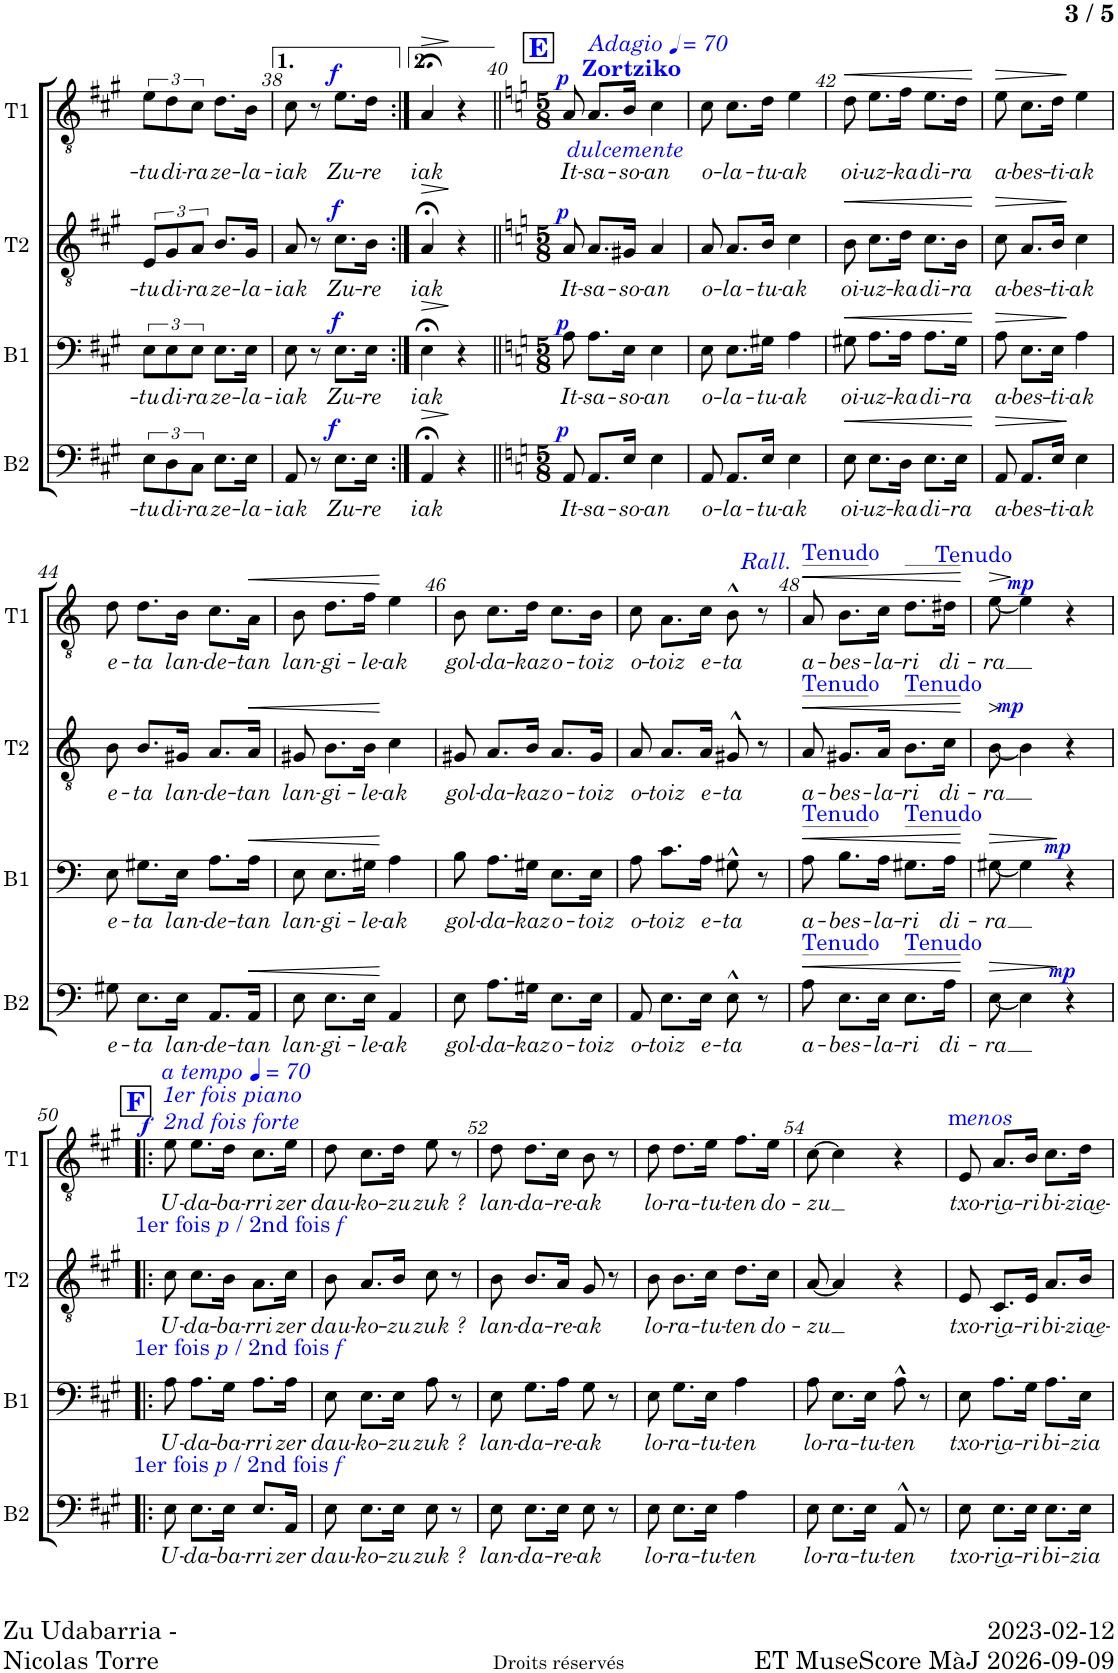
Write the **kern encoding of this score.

**kern	**text	**dynam	**kern	**text	**dynam	**kern	**text	**dynam	**kern	**text	**dynam
*part4	*part4	*part4	*part3	*part3	*part3	*part2	*part2	*part2	*part1	*part1	*part1
*staff4	*staff4	*staff4	*staff3	*staff3	*staff3	*staff2	*staff2	*staff2	*staff1	*staff1	*staff1
*I"Basse	*	*	*I"Baryton	*	*	*I"Ténor 2	*	*	*I"Ténor 1	*	*
*I'B2	*	*	*I'B1	*	*	*I'T2	*	*	*I'T1	*	*
!!LO:PB:g=z
*clefF4	*	*	*clefF4	*	*	*clefGv2	*	*	*clefGv2	*	*
*k[f#c#g#]	*	*	*k[f#c#g#]	*	*	*k[f#c#g#]	*	*	*k[f#c#g#]	*	*
*M2/4	*	*	*M2/4	*	*	*M2/4	*	*	*M2/4	*	*
=37	=37	=37	=37	=37	=37	=37	=37	=37	=37	=37	=37
!	!LO:LY:b	!	!	!LO:LY:b	!	!	!LO:LY:b	!	!	!LO:LY:b	!
12E\L	-tu	.	12E\L	-tu	.	12E/L	-tu	.	12e\L	-tu	.
!	!LO:LY:b	!	!	!LO:LY:b	!	!	!LO:LY:b	!	!	!LO:LY:b	!
12D\	di-	.	12E\	di-	.	12G#/	di-	.	12d\	di-	.
!	!LO:LY:b	!	!	!LO:LY:b	!	!	!LO:LY:b	!	!	!LO:LY:b	!
12C#\J	-ra	.	12E\J	-ra	.	12A/J	-ra	.	12c#\J	-ra	.
!	!LO:LY:b	!	!	!LO:LY:b	!	!	!LO:LY:b	!	!	!LO:LY:b	!
8.E\L	ze-	.	8.E\L	ze-	.	8.B/L	ze-	.	8.d\L	ze-	.
!	!LO:LY:b	!	!	!LO:LY:b	!	!	!LO:LY:b	!	!	!LO:LY:b	!
16E\Jk	-la-	.	16E\Jk	-la-	.	16G#/Jk	-la-	.	16B\Jk	-la-	.
=38	=38	=38	=38	=38	=38	=38	=38	=38	=38	=38	=38
!	!LO:LY:b	!	!	!LO:LY:b	!	!	!LO:LY:b	!	!	!LO:LY:b	!
8AA/	-iak	.	8E\	-iak	.	8A/	-iak	.	8c#\	-iak	.
8r	.	.	8r	.	.	8r	.	.	8r	.	.
!	!LO:LY:b	!LO:DY:a	!	!LO:LY:b	!LO:DY:a	!	!LO:LY:b	!LO:DY:a	!	!LO:LY:b	!LO:DY:a
8.E\L	Zu-	f	8.E\L	Zu-	f	8.c#\L	Zu-	f	8.e\L	Zu-	f
!	!LO:LY:b	!	!	!LO:LY:b	!	!	!LO:LY:b	!	!	!LO:LY:b	!
16E\Jk	-re	.	16E\Jk	-re	.	16B\Jk	-re	.	16d\Jk	-re	.
=39:|!	=39:|!	=39:|!	=39:|!	=39:|!	=39:|!	=39:|!	=39:|!	=39:|!	=39:|!	=39:|!	=39:|!
!	!LO:LY:b	!LO:HP:b	!	!LO:LY:b	!LO:HP:b	!	!LO:LY:b	!LO:HP:b	!	!LO:LY:b	!LO:HP:b
4AA;</	-iak	>	4E;<\	-iak	>	4A;</	-iak	>	4A;</	-iak	>
4r	.	]	4r	.	]	4r	.	]	4r	.	]
=40||	=40||	=40||	=40||	=40||	=40||	=40||	=40||	=40||	=40||	=40||	=40||
!!LO:REH:place=s1:a:B:cj:color=#0000FF:fs=14:t=E
*k[]	*	*	*k[]	*	*	*k[]	*	*	*k[]	*	*
*M5/8	*	*	*M5/8	*	*	*M5/8	*	*	*M5/8	*	*
*	*	*	*	*	*	*	*	*	*MM70	*	*
!	!	!	!	!	!	!	!	!	!LO:TX:a:i:t=Adagio	!	!
!	!	!	!	!	!	!	!	!	!LO:TX:a:B:color=#0000FF:t=Zortziko	!	!
!	!	!	!	!	!	!	!	!	!LO:TX:b:i:color=#0000FF:t=dulcemente	!	!
!	!LO:LY:b	!LO:DY:a	!	!LO:LY:b	!LO:DY:a	!	!LO:LY:b	!LO:DY:a	!	!LO:LY:b	!LO:DY:a
8AA/	It-	p	8A\	It-	p	8A/	It-	p	8A/	It-	p
!	!LO:LY:b	!	!	!LO:LY:b	!	!	!LO:LY:b	!	!	!LO:LY:b	!
8.AA/L	-sa-	.	8.A\L	-sa-	.	8.A/L	-sa-	.	8.A/L	-sa-	.
!	!LO:LY:b	!	!	!LO:LY:b	!	!	!LO:LY:b	!	!	!LO:LY:b	!
16E/Jk	-so-	.	16E\Jk	-so-	.	16G#X/Jk	-so-	.	16B/Jk	-so-	.
!	!LO:LY:b	!	!	!LO:LY:b	!	!	!LO:LY:b	!	!	!LO:LY:b	!
4E\	-an	.	4E\	-an	.	4A/	-an	.	4c\	-an	.
=41	=41	=41	=41	=41	=41	=41	=41	=41	=41	=41	=41
!	!LO:LY:b	!	!	!LO:LY:b	!	!	!LO:LY:b	!	!	!LO:LY:b	!
8AA/	o-	.	8E\	o-	.	8A/	o-	.	8c\	o-	.
!	!LO:LY:b	!	!	!LO:LY:b	!	!	!LO:LY:b	!	!	!LO:LY:b	!
8.AA/L	-la-	.	8.E\L	-la-	.	8.A/L	-la-	.	8.c\L	-la-	.
!	!LO:LY:b	!	!	!LO:LY:b	!	!	!LO:LY:b	!	!	!LO:LY:b	!
16E/Jk	-tu-	.	16G#X\Jk	-tu-	.	16B/Jk	-tu-	.	16d\Jk	-tu-	.
!	!LO:LY:b	!	!	!LO:LY:b	!	!	!LO:LY:b	!	!	!LO:LY:b	!
4E\	-ak	.	4A\	-ak	.	4c\	-ak	.	4e\	-ak	.
=42	=42	=42	=42	=42	=42	=42	=42	=42	=42	=42	=42
!	!LO:LY:b	!LO:HP:b	!	!LO:LY:b	!LO:HP:b	!	!LO:LY:b	!LO:HP:b	!	!LO:LY:b	!LO:HP:b
8E\	oi-	<	8G#X\	oi-	<	8B\	oi-	<	8d\	oi-	<
!	!LO:LY:b	!	!	!LO:LY:b	!	!	!LO:LY:b	!	!	!LO:LY:b	!
8.E\L	-uz-	.	8.A\L	-uz-	.	8.c\L	-uz-	.	8.e\L	-uz-	.
!	!LO:LY:b	!	!	!LO:LY:b	!	!	!LO:LY:b	!	!	!LO:LY:b	!
16D\Jk	-ka	.	16A\Jk	-ka	.	16d\Jk	-ka	.	16f\Jk	-ka	.
!	!LO:LY:b	!	!	!LO:LY:b	!	!	!LO:LY:b	!	!	!LO:LY:b	!
8.E\L	di-	.	8.A\L	di-	.	8.c\L	di-	.	8.e\L	di-	.
!	!LO:LY:b	!	!	!LO:LY:b	!	!	!LO:LY:b	!	!	!LO:LY:b	!
16E\Jk	-ra	.	16G#\Jk	-ra	.	16B\Jk	-ra	.	16d\Jk	-ra	.
.	.	[	.	.	[	.	.	[	.	.	[
=43	=43	=43	=43	=43	=43	=43	=43	=43	=43	=43	=43
!	!LO:LY:b	!LO:HP:b	!	!LO:LY:b	!LO:HP:b	!	!LO:LY:b	!LO:HP:b	!	!LO:LY:b	!LO:HP:b
8AA/	a-	>	8A\	a-	>	8c\	a-	>	8e\	a-	>
!	!LO:LY:b	!	!	!LO:LY:b	!	!	!LO:LY:b	!	!	!LO:LY:b	!
8.AA/L	-bes-	.	8.E\L	-bes-	.	8.A/L	-bes-	.	8.c\L	-bes-	.
!	!LO:LY:b	!	!	!LO:LY:b	!	!	!LO:LY:b	!	!	!LO:LY:b	!
16E/Jk	-ti-	.	16E\Jk	-ti-	.	16B/Jk	-ti-	.	16d\Jk	-ti-	.
!	!LO:LY:b	!	!	!LO:LY:b	!	!	!LO:LY:b	!	!	!LO:LY:b	!
4E\	-ak	]	4A\	-ak	]	4c\	-ak	]	4e\	-ak	]
!!LO:LB:g=z
=44	=44	=44	=44	=44	=44	=44	=44	=44	=44	=44	=44
!	!LO:LY:b	!	!	!LO:LY:b	!	!	!LO:LY:b	!	!	!LO:LY:b	!
8G#X\	e-	.	8E\	e-	.	8B\	e-	.	8d\	e-	.
!	!LO:LY:b	!	!	!LO:LY:b	!	!	!LO:LY:b	!	!	!LO:LY:b	!
8.E\L	-ta	.	8.G#X\L	-ta	.	8.B/L	-ta	.	8.d\L	-ta	.
!	!LO:LY:b	!	!	!LO:LY:b	!	!	!LO:LY:b	!	!	!LO:LY:b	!
16E\Jk	lan-	.	16E\Jk	lan-	.	16G#X/Jk	lan-	.	16B\Jk	lan-	.
!	!LO:LY:b	!	!	!LO:LY:b	!	!	!LO:LY:b	!	!	!LO:LY:b	!
8.AA/L	-de-	.	8.A\L	-de-	.	8.A/L	-de-	.	8.c\L	-de-	.
!	!LO:LY:b	!LO:HP:b	!	!LO:LY:b	!LO:HP:b	!	!LO:LY:b	!LO:HP:b	!	!LO:LY:b	!LO:HP:b
16AA/Jk	-tan	<	16A\Jk	-tan	<	16A/Jk	-tan	<	16A\Jk	-tan	<
=45	=45	=45	=45	=45	=45	=45	=45	=45	=45	=45	=45
!	!LO:LY:b	!	!	!LO:LY:b	!	!	!LO:LY:b	!	!	!LO:LY:b	!
8E\	lan-	.	8E\	lan-	.	8G#X/	lan-	.	8B\	lan-	.
!	!LO:LY:b	!	!	!LO:LY:b	!	!	!LO:LY:b	!	!	!LO:LY:b	!
8.E\L	-gi-	.	8.E\L	-gi-	.	8.B\L	-gi-	.	8.d\L	-gi-	.
!	!LO:LY:b	!	!	!LO:LY:b	!	!	!LO:LY:b	!	!	!LO:LY:b	!
16E\Jk	-le-	.	16G#X\Jk	-le-	.	16B\Jk	-le-	.	16f\Jk	-le-	.
!	!LO:LY:b	!	!	!LO:LY:b	!	!	!LO:LY:b	!	!	!LO:LY:b	!
4AA/	-ak	[	4A\	-ak	[	4c\	-ak	[	4e\	-ak	[
=46	=46	=46	=46	=46	=46	=46	=46	=46	=46	=46	=46
!	!LO:LY:b	!	!	!LO:LY:b	!	!	!LO:LY:b	!	!	!LO:LY:b	!
8E\	gol-	.	8B\	gol-	.	8G#X/	gol-	.	8B\	gol-	.
!	!LO:LY:b	!	!	!LO:LY:b	!	!	!LO:LY:b	!	!	!LO:LY:b	!
8.A\L	-da-	.	8.A\L	-da-	.	8.A/L	-da-	.	8.c\L	-da-	.
!	!LO:LY:b	!	!	!LO:LY:b	!	!	!LO:LY:b	!	!	!LO:LY:b	!
16G#X\Jk	-kaz	.	16G#X\Jk	-kaz	.	16B/Jk	-kaz	.	16d\Jk	-kaz	.
!	!LO:LY:b	!	!	!LO:LY:b	!	!	!LO:LY:b	!	!	!LO:LY:b	!
8.E\L	o-	.	8.E\L	o-	.	8.A/L	o-	.	8.c\L	o-	.
!	!LO:LY:b	!	!	!LO:LY:b	!	!	!LO:LY:b	!	!	!LO:LY:b	!
16E\Jk	-toiz	.	16E\Jk	-toiz	.	16G#/Jk	-toiz	.	16B\Jk	-toiz	.
=47	=47	=47	=47	=47	=47	=47	=47	=47	=47	=47	=47
!	!LO:LY:b	!	!	!LO:LY:b	!	!	!LO:LY:b	!	!	!LO:LY:b	!
8AA/	o-	.	8A\	o-	.	8A/	o-	.	8c\	o-	.
!	!LO:LY:b	!	!	!LO:LY:b	!	!	!LO:LY:b	!	!	!LO:LY:b	!
8.E\L	-toiz	.	8.c\L	-toiz	.	8.A/L	-toiz	.	8.A\L	-toiz	.
!	!LO:LY:b	!	!	!LO:LY:b	!	!	!LO:LY:b	!	!	!LO:LY:b	!
16E\Jk	e-	.	16A\Jk	e-	.	16A/Jk	e-	.	16c\Jk	e-	.
!	!LO:LY:b	!	!	!LO:LY:b	!	!	!LO:LY:b	!	!	!LO:LY:b	!
8E^^\	-ta	.	8G#X^^\	-ta	.	8G#X^^/	-ta	.	8B^^\	-ta	.
8r	.	.	8r	.	.	8r	.	.	8r	.	.
=48	=48	=48	=48	=48	=48	=48	=48	=48	=48	=48	=48
!	!	!	!	!	!	!	!	!	!LO:TX:a:i:color=#0000FF:t=Rall.	!	!
!	!	!	!	!	!	!	!	!	!LO:TX:a:color=#0000FF:t=Tenudo	!	!
!	!	!	!	!	!	!LO:TX:a:color=#0000FF:t=Tenudo	!	!	!	!	!
!	!	!	!LO:TX:a:color=#0000FF:t=Tenudo	!	!	!	!	!	!	!	!
!LO:TX:a:color=#0000FF:t=Tenudo	!	!	!	!	!	!	!	!	!	!	!
!	!LO:LY:b	!	!	!LO:LY:b	!	!	!LO:LY:b	!	!	!LO:LY:b	!
8A\	a-	.	8A\	a-	.	8A/	a-	.	8A/	a-	.
!	!LO:LY:b	!LO:HP:b	!	!LO:LY:b	!LO:HP:b	!	!LO:LY:b	!LO:HP:b	!	!LO:LY:b	!LO:HP:b
8.E\L	-bes-	<	8.B\L	-bes-	<	8.G#X/L	-bes-	<	8.B\L	-bes-	<
!	!	!	!	!	!	!	!	!	!LO:TX:a:color=#0000FF:t=Tenudo	!	!
!	!LO:LY:b	!	!	!LO:LY:b	!	!	!LO:LY:b	!	!	!LO:LY:b	!
16E\Jk	-la-	.	16A\Jk	-la-	.	16A/Jk	-la-	.	16c\Jk	-la-	.
!	!	!	!	!	!	!LO:TX:a:color=#0000FF:t=Tenudo	!	!	!	!	!
!	!	!	!LO:TX:a:color=#0000FF:t=Tenudo	!	!	!	!	!	!	!	!
!LO:TX:a:color=#0000FF:t=Tenudo	!	!	!	!	!	!	!	!	!	!	!
!	!LO:LY:b	!	!	!LO:LY:b	!	!	!LO:LY:b	!	!	!LO:LY:b	!
8.E\L	-ri	.	8.G#X\L	-ri	.	8.B\L	-ri	.	8.d\L	-ri	.
!	!LO:LY:b	!	!	!LO:LY:b	!	!	!LO:LY:b	!	!	!LO:LY:b	!
16A\Jk	di-	.	16A\Jk	di-	.	16c\Jk	di-	.	16d#X\Jk	di-	.
.	.	[	.	.	[	.	.	[	.	.	[
=49	=49	=49	=49	=49	=49	=49	=49	=49	=49	=49	=49
!	!LO:LY:b	!LO:HP:b	!	!LO:LY:b	!LO:HP:b	!	!LO:LY:b	!LO:HP:b	!	!LO:LY:b	!LO:HP:b
[<8E\	-ra	>	[<8G#X\	-ra	>	[<8B\	-ra	>	[<8e\	-ra	>
!	!	!LO:DY:a	!	!	!LO:DY:a	!	!	!	!	!	!
4E\]	.	mp	4G#\]	.	mp	4B\]	.	.	4e\]	.	]
!	!	!	!	!	!	!	!	!LO:DY:n=1:a	!	!	!LO:DY:a
4r	.	]	4r	.	]	4r	.	] mp	4r	.	mp
!!LO:LB:g=z
=50!|:	=50!|:	=50!|:	=50!|:	=50!|:	=50!|:	=50!|:	=50!|:	=50!|:	=50!|:	=50!|:	=50!|:
!!LO:REH:place=s1:a:B:cj:color=#0000FF:fs=14:t=F
*k[f#c#g#]	*	*	*k[f#c#g#]	*	*	*k[f#c#g#]	*	*	*k[f#c#g#]	*	*
*	*	*	*	*	*	*	*	*	*MM70	*	*
!	!	!	!	!	!	!	!	!	!LO:TX:a:i:color=#0000FF:t=a tempo	!	!
!	!	!	!	!	!	!	!	!	!LO:TX:a:i:color=#0000FF:t=1er fois piano	!	!
!	!	!	!	!	!	!	!	!	!LO:TX:a:t=2nd fois forte	!	!
!	!	!	!	!	!	!LO:TX:a:color=#0000FF:t=1er fois	!	!	!	!	!
!	!	!	!	!	!	!LO:TX:a:i:t=p	!	!	!	!	!
!	!	!	!	!	!	!LO:TX:a:t=/ 2nd fois	!	!	!	!	!
!	!	!	!	!	!	!LO:TX:a:i:t=f	!	!	!	!	!
!	!	!	!LO:TX:a:color=#0000FF:t=1er fois	!	!	!	!	!	!	!	!
!	!	!	!LO:TX:a:i:t=p	!	!	!	!	!	!	!	!
!	!	!	!LO:TX:a:t=/ 2nd fois	!	!	!	!	!	!	!	!
!	!	!	!LO:TX:a:i:t=f	!	!	!	!	!	!	!	!
!LO:TX:a:color=#0000FF:t=1er fois	!	!	!	!	!	!	!	!	!	!	!
!LO:TX:a:i:t=p	!	!	!	!	!	!	!	!	!	!	!
!LO:TX:a:t=/ 2nd fois	!	!	!	!	!	!	!	!	!	!	!
!LO:TX:a:i:t=f	!	!	!	!	!	!	!	!	!	!	!
!	!LO:LY:b	!	!	!LO:LY:b	!	!	!LO:LY:b	!	!	!LO:LY:b	!
8E\	U-	.	8A\	U-	.	8c#\	U-	.	8e\	U-	.
!	!LO:LY:b	!	!	!LO:LY:b	!	!	!LO:LY:b	!	!	!LO:LY:b	!
8.E\L	-da-	.	8.A\L	-da-	.	8.c#\L	-da-	.	8.e\L	-da-	.
!	!LO:LY:b	!	!	!LO:LY:b	!	!	!LO:LY:b	!	!	!LO:LY:b	!
16E\Jk	-ba-	.	16G#\Jk	-ba-	.	16B\Jk	-ba-	.	16d\Jk	-ba-	.
!	!LO:LY:b	!	!	!LO:LY:b	!	!	!LO:LY:b	!	!	!LO:LY:b	!
8.E/L	-rri	.	8.A\L	-rri	.	8.A\L	-rri	.	8.c#\L	-rri	.
!	!LO:LY:b	!	!	!LO:LY:b	!	!	!LO:LY:b	!	!	!LO:LY:b	!
16AA/Jk	zer	.	16A\Jk	zer	.	16c#\Jk	zer	.	16e\Jk	zer	.
=51	=51	=51	=51	=51	=51	=51	=51	=51	=51	=51	=51
!	!LO:LY:b	!	!	!LO:LY:b	!	!	!LO:LY:b	!	!	!LO:LY:b	!
8E\	dau-	.	8E\	dau-	.	8B\	dau-	.	8d\	dau-	.
!	!LO:LY:b	!	!	!LO:LY:b	!	!	!LO:LY:b	!	!	!LO:LY:b	!
8.E\L	-ko-	.	8.E\L	-ko-	.	8.A/L	-ko-	.	8.c#\L	-ko-	.
!	!LO:LY:b	!	!	!LO:LY:b	!	!	!LO:LY:b	!	!	!LO:LY:b	!
16E\Jk	-zu	.	16E\Jk	-zu	.	16B/Jk	-zu	.	16d\Jk	-zu	.
!	!LO:LY:b	!	!	!LO:LY:b	!	!	!LO:LY:b	!	!	!LO:LY:b	!
8E\	zuk ?	.	8A\	zuk ?	.	8c#\	zuk ?	.	8e\	zuk ?	.
8r	.	.	8r	.	.	8r	.	.	8r	.	.
=52	=52	=52	=52	=52	=52	=52	=52	=52	=52	=52	=52
!	!LO:LY:b	!	!	!LO:LY:b	!	!	!LO:LY:b	!	!	!LO:LY:b	!
8E\	lan-	.	8E\	lan-	.	8B\	lan-	.	8d\	lan-	.
!	!LO:LY:b	!	!	!LO:LY:b	!	!	!LO:LY:b	!	!	!LO:LY:b	!
8.E\L	-da-	.	8.G#\L	-da-	.	8.B/L	-da-	.	8.d\L	-da-	.
!	!LO:LY:b	!	!	!LO:LY:b	!	!	!LO:LY:b	!	!	!LO:LY:b	!
16E\Jk	-re-	.	16A\Jk	-re-	.	16A/Jk	-re-	.	16c#\Jk	-re-	.
!	!LO:LY:b	!	!	!LO:LY:b	!	!	!LO:LY:b	!	!	!LO:LY:b	!
8E\	-ak	.	8G#\	-ak	.	8G#/	-ak	.	8B\	-ak	.
8r	.	.	8r	.	.	8r	.	.	8r	.	.
=53	=53	=53	=53	=53	=53	=53	=53	=53	=53	=53	=53
!	!LO:LY:b	!	!	!LO:LY:b	!	!	!LO:LY:b	!	!	!LO:LY:b	!
8E\	lo-	.	8E\	lo-	.	8B\	lo-	.	8d\	lo-	.
!	!LO:LY:b	!	!	!LO:LY:b	!	!	!LO:LY:b	!	!	!LO:LY:b	!
8.E\L	-ra-	.	8.G#\L	-ra-	.	8.B\L	-ra-	.	8.d\L	-ra-	.
!	!LO:LY:b	!	!	!LO:LY:b	!	!	!LO:LY:b	!	!	!LO:LY:b	!
16E\Jk	-tu-	.	16E\Jk	-tu-	.	16c#\Jk	-tu-	.	16e\Jk	-tu-	.
!	!LO:LY:b	!	!	!LO:LY:b	!	!	!LO:LY:b	!	!	!LO:LY:b	!
4A\	-ten	.	4A\	-ten	.	8.d\L	-ten	.	8.f#\L	-ten	.
!	!	!	!	!	!	!	!LO:LY:b	!	!	!LO:LY:b	!
.	.	.	.	.	.	16c#\Jk	do-	.	16e\Jk	do-	.
=54	=54	=54	=54	=54	=54	=54	=54	=54	=54	=54	=54
!	!LO:LY:b	!	!	!LO:LY:b	!	!	!LO:LY:b	!	!	!LO:LY:b	!
8E\	lo-	.	8A\	lo-	.	[8A/	-zu	.	[8c#\	-zu	.
!	!LO:LY:b	!	!	!LO:LY:b	!	!	!	!	!	!	!
8.E\L	-ra-	.	8.E\L	-ra-	.	4A/]	.	.	4c#\]	.	.
!	!LO:LY:b	!	!	!LO:LY:b	!	!	!	!	!	!	!
16E\Jk	-tu-	.	16E\Jk	-tu-	.	.	.	.	.	.	.
!	!LO:LY:b	!	!	!LO:LY:b	!	!	!	!	!	!	!
8AA^^/	-ten	.	8A^^\	-ten	.	4r	.	.	4r	.	.
8r	.	.	8r	.	.	.	.	.	.	.	.
=55	=55	=55	=55	=55	=55	=55	=55	=55	=55	=55	=55
!	!	!	!	!	!	!	!	!	!LO:TX:a:color=#0000FF:t=m	!	!
!	!	!	!	!	!	!	!	!	!LO:TX:a:i:t=enos	!	!
!	!LO:LY:b	!	!	!LO:LY:b	!	!	!LO:LY:b	!	!	!LO:LY:b	!
8E\	txo-	.	8E\	txo-	.	8E/	txo-	.	8E/	txo-	.
!	!LO:LY:b	!	!	!LO:LY:b	!	!	!LO:LY:b	!	!	!LO:LY:b	!
8.E\L	-ri͜a-	.	8.A\L	-ri͜a-	.	8.C#/L	-ri͜a-	.	8.A/L	-ri͜a-	.
!	!LO:LY:b	!	!	!LO:LY:b	!	!	!LO:LY:b	!	!	!LO:LY:b	!
16E\Jk	-ri	.	16G#\Jk	-ri	.	16E/Jk	-ri	.	16B/Jk	-ri	.
!	!LO:LY:b	!	!	!LO:LY:b	!	!	!LO:LY:b	!	!	!LO:LY:b	!
8.E\L	bi-	.	8.A\L	bi-	.	8.A/L	bi-	.	8.c#\L	bi-	.
!	!LO:LY:b	!	!	!LO:LY:b	!	!	!LO:LY:b	!	!	!LO:LY:b	!
16E\Jk	-zia	.	16E\Jk	-zia	.	16B/Jk	-zia͜e-	.	16d\Jk	-zia͜e-	.
=	=	=	=	=	=	=	=	=	=	=	=
*-	*-	*-	*-	*-	*-	*-	*-	*-	*-	*-	*-
